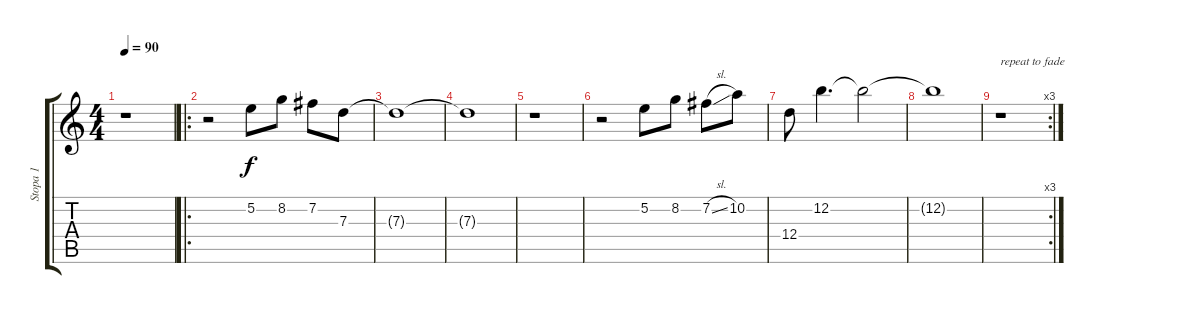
\track ("Stopa 1" "Stopa 1") {instrument distortionguitar}
\staff {score tabs}
\tuning (E4 B3 G3 D3 A2 E2) {hide}
\ts (4 4)
\tempo 90
\clef g2
\ks c
r.1{dy mp} |
\ro
r.2 5.2.8{dy f} 8.2.8 7.2.8 7.3.8 |
7.3{t}.1 |
7.3{t}.1 |
r.1 |
r.2 5.2.8 8.2.8 7.2{sl}.8 10.2.8 |
12.4.8 12.2.4{d} 12.2{t}.2 |
12.2{t}.1 |
\rc 3
r.1{txt "repeat to fade"}
